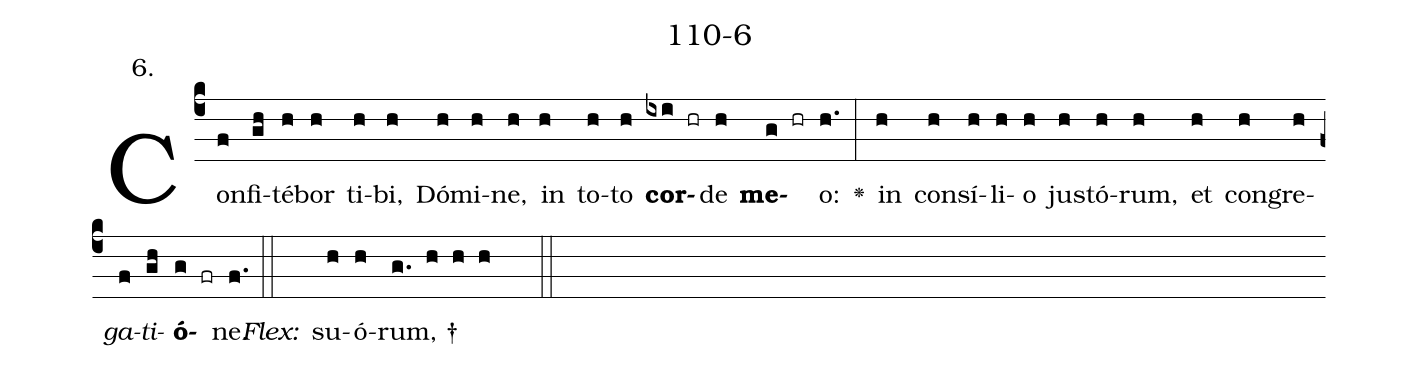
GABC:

name: 110-6;
annotation: 6.;
%%
(c4)Con(f)fi(gh)té(h)bor(h) ti(h)bi,(h) Dó(h)mi(h)ne,(h) in(h) to(h)to(h) <b>cor</b>(ixi hr)de(h) <b>me</b>(g hr)o:(h.) <v>\greheightstar</v>(:) in(h) con(h)sí(h)li(h)o(h) jus(h)tó(h)rum,(h) et(h) con(h)gre(h)<i>ga</i>(f)<i>ti</i>(gh)<b>ó</b>(g fr)ne.(f.) (::)
<i>Flex:</i>()  su(h)ó(h)rum, †(g. h h h  ::)

%E(h) u(h) o(f) u(gh) a(g) e.(f.) (::)
